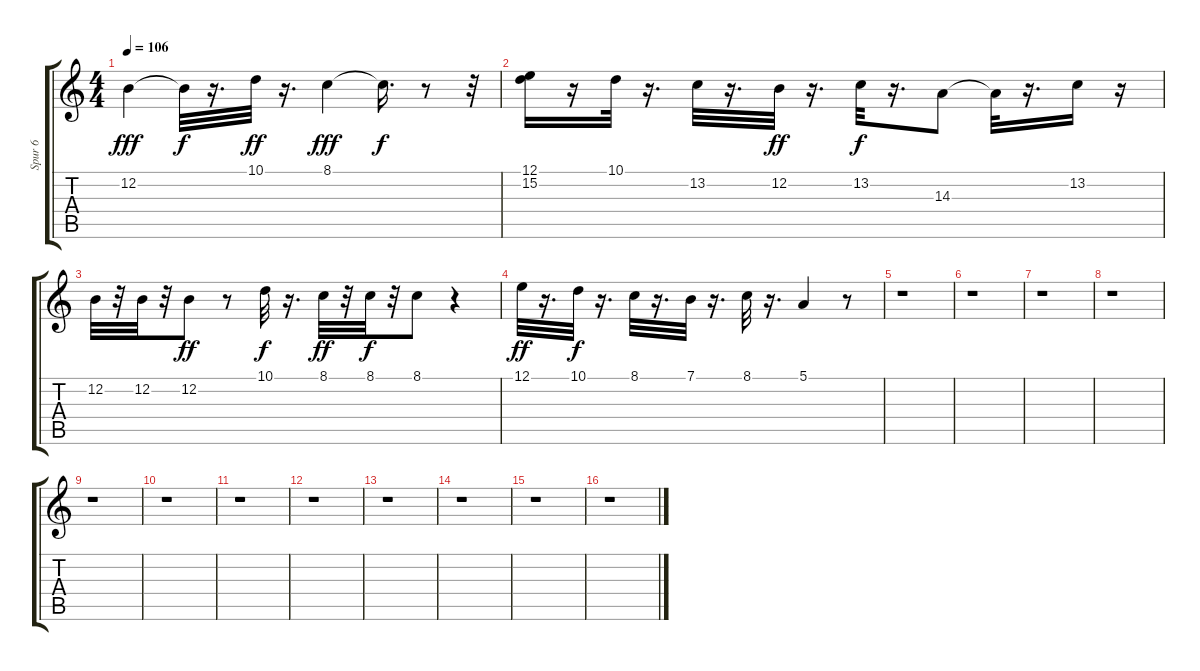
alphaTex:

\track ("Spur 6" "Spur 6") {instrument acousticgrandpiano}
\staff {score tabs}
\tuning (E4 B3 G3 D3 A2 E2) {hide}
\ts (4 4)
\tempo 106
\clef g2
\ks c
12.2.4{dy fff} 12.2{t}.32{dy f} r.16{d} 10.1.32{dy ff} r.16{d} 8.1.4{dy fff} 8.1{t}.16{d dy f} r.8 r.32 |
(12.1 15.2).16 r.16 10.1.32 r.16{d} 13.2.32 r.16{d} 12.2.32{dy ff} r.16{d} 13.2.32{dy f} r.16{d} 14.3.8 14.3{t}.32 r.16{d} 13.2.16 r.16 |
12.2.32 r.32 12.2.32 r.32 12.2.8{dy ff} r.8 10.1.32{dy f} r.16{d} 8.1.32{dy ff} r.32 8.1.32{dy f} r.32 8.1.8 r.4 |
12.1.32{dy ff} r.16{d} 10.1.32{dy f} r.16{d} 8.1.32 r.16{d} 7.1.32 r.16{d} 8.1.32 r.16{d} 5.1.4 r.8 |
r.1 |
r.1 |
r.1 |
r.1 |
r.1 |
r.1 |
r.1 |
r.1 |
r.1 |
r.1 |
r.1 |
r.1
